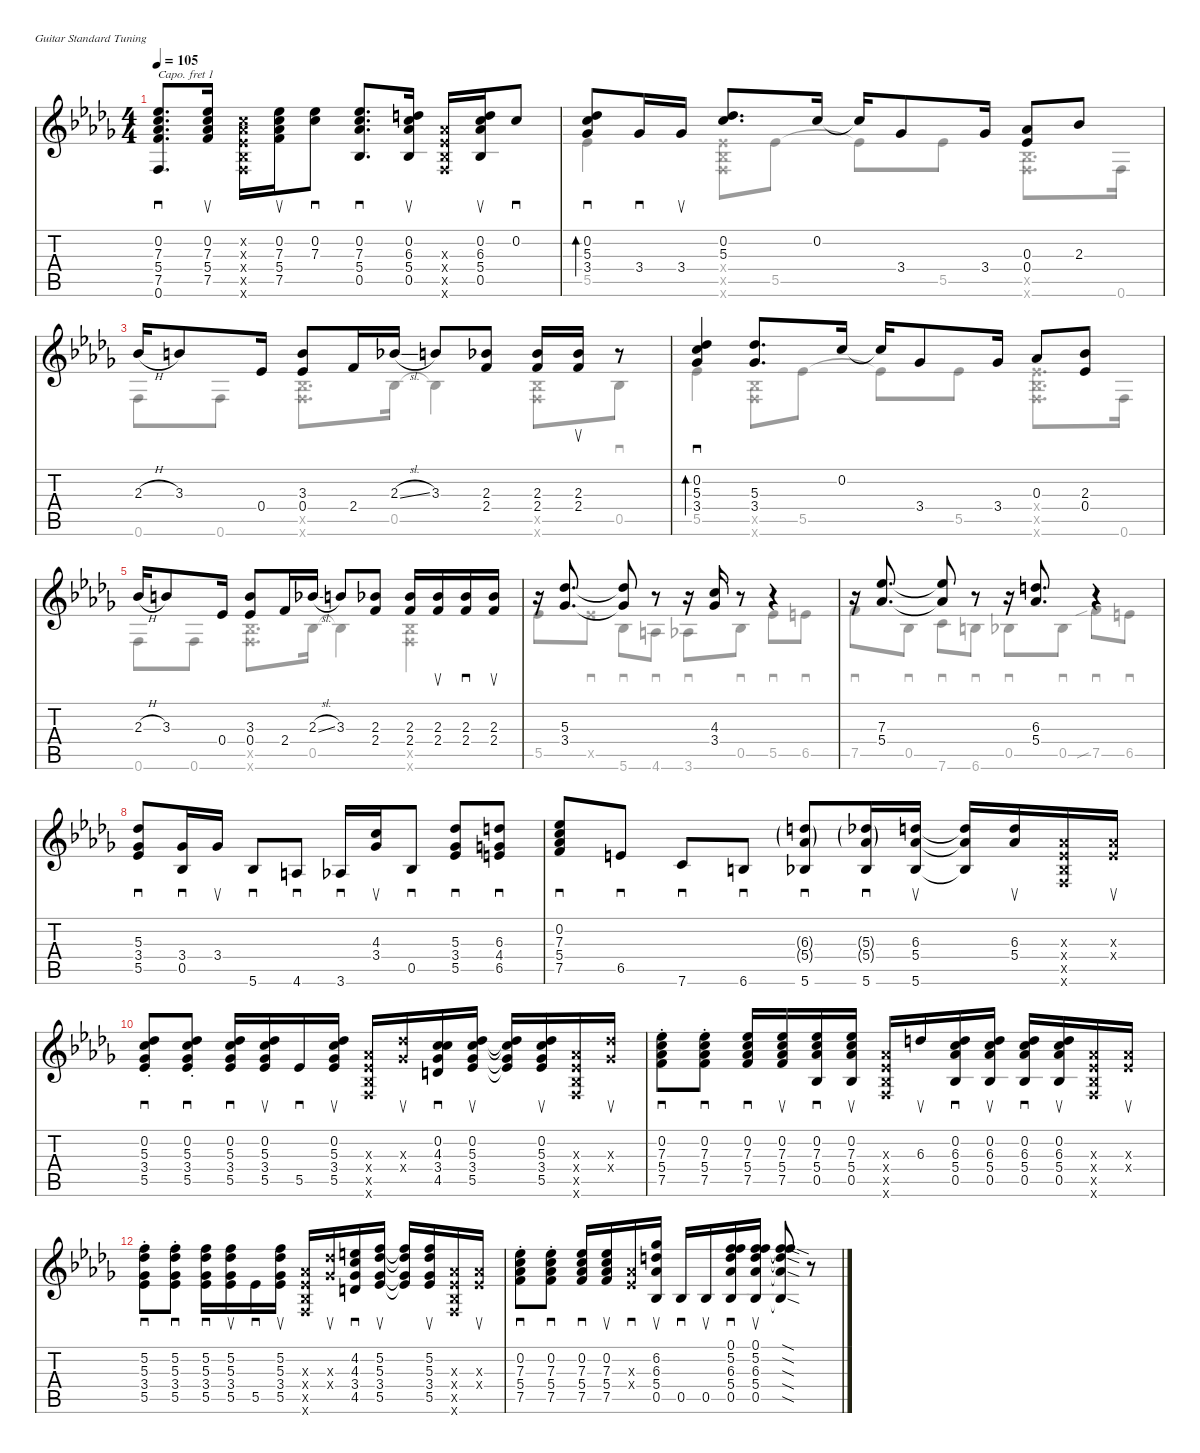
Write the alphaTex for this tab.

\defaultSystemsLayout 4
\hideDynamics
\bracketExtendMode nobrackets
\singleTrackTrackNamePolicy hidden
\multiTrackTrackNamePolicy hidden
\otherSystemsTrackNameOrientation horizontal
\extendBarLines
\defaultBarNumberDisplay FirstOfSystem
\track ("Steel Guitar" "s.guit.") {instrument acousticguitarsteel}
\staff {score tabs}
\capo 1
\tuning (E4 B3 G3 D3 A2 E2)
\voice
\ts (4 4)
\tempo 105
\clef g2
\ks db
(0.2{acc forcenatural} 7.3{acc b} 5.4{acc b} 7.5{acc forcenatural} 0.6{acc forcenatural}).8{d sd dy mf beam Up} (0.2{acc forcenatural} 7.3{acc b} 5.4{acc b} 7.5{acc forcenatural}).16{su beam Up} (0.6{x acc forcenatural} 0.5{x acc b} 0.4{x acc b} 0.3{x acc b} 0.2{x acc forcenatural}).16{beam Down} (0.2{acc forcenatural} 7.3{acc b} 5.4{acc b} 7.5{acc forcenatural}).16{su beam Down} (0.2{acc forcenatural} 7.3{acc b}).8{sd beam Down} (0.2{acc forcenatural} 7.3{acc b} 5.4{acc b} 0.5{acc b}).8{d sd beam Up} (0.2{acc forcenatural} 6.3{acc forcenatural} 5.4{acc b} 0.5{acc b}).16{su beam Up} (0.6{x acc forcenatural} 0.5{x acc b} 0.4{x acc b} 0.3{x acc b}).16{beam Up} (0.2{acc forcenatural} 6.3{acc forcenatural} 5.4{acc b} 0.5{acc b}).16{su beam Up} 0.2{acc forcenatural}.8{sd beam Up} |
(0.2{acc forcenatural} 5.3{acc b} 3.4{acc b}).8{sd bd 30 beam Up} 3.4{acc b}.16{sd beam Up} 3.4{acc b}.16{su beam Up} (0.2{acc forcenatural} 5.3{acc b}).8{d beam Up} 0.2{acc forcenatural}.16{beam Up} 0.2{t acc forcenatural}.16{beam Up} 3.4{acc b}.8{beam Up} 3.4{acc b}.16{beam Up} (0.3{acc b} 0.4{acc b}).8{beam Up} 2.3{acc b}.8{beam Up} |
2.3{h acc b}.16{beam Up} 3.3{acc forcenatural}.8{beam Up} 0.4{acc b}.16{beam Up} (3.3{acc forcenatural} 0.4{acc b}).8{beam Up} 2.4{acc forcenatural}.16{beam Up} 2.3{sl acc b}.16{beam Up} 3.3{acc forcenatural}.8{beam Up} (2.3{acc b} 2.4{acc forcenatural}).8{beam Up} (2.3{acc b} 2.4{acc forcenatural}).16{beam Up} (2.3{acc b} 2.4{acc forcenatural}).16{su beam Up} r.8{beam Up} |
(0.2{acc forcenatural} 5.3{acc b} 3.4{acc b}).4{sd bd 30 beam Up} (3.4{acc b} 5.3{acc b}).8{d beam Up} 0.2{acc forcenatural}.16{beam Up} 0.2{t acc forcenatural}.16{beam Up} 3.4{acc b}.8{beam Up} 3.4{acc b}.16{beam Up} 0.3{acc b}.8{beam Up} (2.3{acc b} 0.4{acc b}).8{beam Up} |
2.3{h acc b}.16{beam Up} 3.3{acc forcenatural}.8{beam Up} 0.4{acc b}.16{beam Up} (3.3{acc forcenatural} 0.4{acc b}).8{beam Up} 2.4{acc forcenatural}.16{beam Up} 2.3{sl acc b}.16{beam Up} 3.3{acc forcenatural}.8{beam Up} (2.3{acc b} 2.4{acc forcenatural}).8{beam Up} (2.3{acc b} 2.4{acc forcenatural}).16{beam Up} (2.3{acc b} 2.4{acc forcenatural}).16{su beam Up} (2.3{acc b} 2.4{acc forcenatural}).16{sd beam Up} (2.3{acc b} 2.4{acc forcenatural}).16{su beam Up} |
r.16{beam Up} (5.3{acc b} 3.4{acc b}).8{d beam Up} (5.3{t acc b} 3.4{t acc b}).8{beam Up} r.8{beam Up} r.16{beam Up} (4.3{acc forcenatural} 3.4{acc b}).16{beam Up} r.8{beam Up} r.4{beam Up} |
r.16{beam Up} (7.3{acc b} 5.4{acc b}).8{d beam Up} (7.3{t acc b} 5.4{t acc b}).8{beam Up} r.8{beam Up} r.16{beam Up} (6.3{acc forcenatural} 5.4{acc b}).8{d beam Up} r.4{beam Up} |
(5.5{acc b} 3.4{acc b} 5.3{acc b}).8{sd beam Up} (0.5{acc b} 3.4{acc b}).16{sd beam Up} 3.4{acc b}.16{su beam Up} 5.6{acc b}.8{sd beam Up} 4.6{acc forcenatural}.8{sd beam Up} 3.6{acc b}.16{sd beam Up} (4.3{acc forcenatural} 3.4{acc b}).16{su beam Up} 0.5{acc b}.8{sd beam Up} (5.5{acc b} 5.3{acc b} 3.4{acc b}).8{sd beam Up} (6.5{acc forcenatural} 6.3{acc forcenatural} 4.4{acc forcenatural}).8{sd beam Up} |
(7.5{acc forcenatural} 5.4{acc b} 7.3{acc b} 0.2{acc forcenatural}).8{sd beam Up} 6.5{acc forcenatural}.8{sd beam Up} 7.6{acc forcenatural}.8{sd beam Up} 6.6{acc forcenatural}.8{sd beam Up} (5.6{acc b} 5.4{g acc b} 6.3{g acc forcenatural}).8{sd beam Up} (5.3{g acc b} 5.4{g acc b} 5.6{acc b}).16{sd beam Up} (6.3{acc forcenatural} 5.4{acc b} 5.6{acc b}).16{su beam Up} (6.3{t acc forcenatural} 5.4{t acc b} 5.6{t acc b}).16{beam Up} (6.3{acc forcenatural} 5.4{acc b}).16{su beam Up} (0.3{x acc b} 1.4{x acc forcenatural} 0.5{x acc b} 0.6{x acc forcenatural}).16{beam Up} (1.4{x acc forcenatural} 0.3{x acc b}).16{su beam Up} |
(0.2{st acc forcenatural} 5.3{st acc b} 3.4{st acc b} 5.5{st acc b}).8{sd beam Up} (0.2{st acc forcenatural} 5.3{st acc b} 3.4{st acc b} 5.5{st acc b}).8{sd beam Up} (0.2{acc forcenatural} 5.3{acc b} 3.4{acc b} 5.5{acc b}).16{sd beam Up} (0.2{acc forcenatural} 5.3{acc b} 3.4{acc b} 5.5{acc b}).16{su beam Up} 5.5{acc b}.16{sd beam Up} (0.2{acc forcenatural} 5.3{acc b} 3.4{acc b} 5.5{acc b}).16{su beam Up} (0.6{x acc forcenatural} 0.5{x acc b} 0.3{x acc b} 0.4{x acc b}).16{beam Up} (5.3{x acc b} 3.4{x acc b}).16{su beam Up} (0.2{acc forcenatural} 4.3{acc forcenatural} 3.4{acc b} 4.5{acc forcenatural}).16{sd beam Up} (0.2{acc forcenatural} 5.3{acc b} 3.4{acc b} 5.5{acc b}).16{su beam Up} (0.2{t acc forcenatural} 5.3{t acc b} 3.4{t acc b} 5.5{t acc b}).16{beam Up} (0.2{acc forcenatural} 5.3{acc b} 3.4{acc b} 5.5{acc b}).16{su beam Up} (0.6{x acc forcenatural} 0.5{x acc b} 0.3{x acc b} 0.4{x acc b}).16{beam Up} (5.3{x acc b} 3.4{x acc b}).16{su beam Up} |
(0.2{st acc forcenatural} 7.3{st acc b} 5.4{st acc b} 7.5{st acc forcenatural}).8{sd beam Down} (0.2{st acc forcenatural} 7.3{st acc b} 5.4{st acc b} 7.5{st acc forcenatural}).8{sd beam Down} (0.2{acc forcenatural} 7.3{acc b} 5.4{acc b} 7.5{acc forcenatural}).16{sd beam Up} (0.2{acc forcenatural} 7.3{acc b} 5.4{acc b} 7.5{acc forcenatural}).16{su beam Up} (0.2{acc forcenatural} 7.3{acc b} 5.4{acc b} 0.5{acc b}).16{sd beam Up} (0.2{acc forcenatural} 7.3{acc b} 5.4{acc b} 0.5{acc b}).16{su beam Up} (0.6{x acc forcenatural} 0.5{x acc b} 0.4{x acc b} 0.3{x acc b}).16{beam Up} 6.3{acc forcenatural}.16{su beam Up} (6.3{acc forcenatural} 5.4{acc b} 0.5{acc b} 0.2{acc forcenatural}).16{sd beam Up} (6.3{acc forcenatural} 5.4{acc b} 0.5{acc b} 0.2{acc forcenatural}).16{su beam Up} (6.3{acc forcenatural} 5.4{acc b} 0.5{acc b} 0.2{acc forcenatural}).16{sd beam Up} (6.3{acc forcenatural} 5.4{acc b} 0.5{acc b} 0.2{acc forcenatural}).16{su beam Up} (0.6{x acc forcenatural} 0.5{x acc b} 0.4{x acc b} 0.3{x acc b}).16{beam Up} (0.3{x acc b} 0.4{x acc b}).16{su beam Up} |
(5.2{st acc forcenatural} 5.3{st acc b} 3.4{st acc b} 5.5{st acc b}).8{sd beam Down} (5.2{st acc forcenatural} 5.3{st acc b} 3.4{st acc b} 5.5{st acc b}).8{sd beam Down} (5.2{acc forcenatural} 5.3{acc b} 3.4{acc b} 5.5{acc b}).16{sd beam Down} (5.2{acc forcenatural} 5.3{acc b} 3.4{acc b} 5.5{acc b}).16{su beam Down} 5.5{acc b}.16{sd beam Down} (5.2{acc forcenatural} 5.3{acc b} 3.4{acc b} 5.5{acc b}).16{su beam Down} (0.3{x acc b} 0.4{x acc b} 0.5{x acc b} 0.6{x acc forcenatural}).16{beam Up} (5.3{x acc b} 3.4{x acc b}).16{su beam Up} (4.2{acc forcenatural} 4.3{acc forcenatural} 3.4{acc b} 4.5{acc forcenatural}).16{sd beam Up} (5.2{acc forcenatural} 5.3{acc b} 3.4{acc b} 5.5{acc b}).16{su beam Up} (5.2{t acc forcenatural} 5.3{t acc b} 3.4{t acc b} 5.5{t acc b}).16{beam Up} (5.2{acc forcenatural} 5.3{acc b} 3.4{acc b} 5.5{acc b}).16{su beam Up} (0.3{x acc b} 0.4{x acc b} 0.5{x acc b} 0.6{x acc forcenatural}).16{beam Up} (0.3{x acc b} 0.4{x acc b}).16{su beam Up} |
(0.2{st acc forcenatural} 7.3{st acc b} 5.4{st acc b} 7.5{st acc forcenatural}).8{sd beam Down} (0.2{st acc forcenatural} 7.3{st acc b} 5.4{st acc b} 7.5{st acc forcenatural}).8{sd beam Down} (0.2{acc forcenatural} 7.3{acc b} 5.4{acc b} 7.5{acc forcenatural}).16{sd beam Up} (0.2{acc forcenatural} 7.3{acc b} 5.4{acc b} 7.5{acc forcenatural}).16{su beam Up} (0.3{x acc b} 0.4{x acc b}).16{sd beam Up} (6.2{acc b} 6.3{acc forcenatural} 5.4{acc b} 0.5{acc b}).16{su beam Up} 0.5{acc b}.16{sd beam Up} 0.5{acc b}.16{su beam Up} (6.3{acc forcenatural} 5.4{acc b} 0.5{acc b} 5.2{acc forcenatural} 0.1{acc forcenatural}).16{sd beam Up} (6.3{acc forcenatural} 5.4{acc b} 0.5{acc b} 5.2{acc forcenatural} 0.1{acc forcenatural}).16{su beam Up} (6.3{sod t acc forcenatural} 5.4{sod t acc b} 0.5{sod t acc b} 5.2{sod t acc forcenatural} 0.1{sod t acc forcenatural}).8{beam Up} r.8{beam Up}
\voice
\clef g2
\ottava regular
\simile none
\ks db
|
|
|
|
|
|
|
|
|
|
|
|
\voice
\clef g2
\ottava regular
\simile none
\ks db
|
5.5{acc b}.4{beam Down} (0.4{x acc b} 0.5{x acc b} 0.6{x acc forcenatural}).8{beam Down} 5.5{acc b}.8{beam Down} 5.5{t acc b}.8{beam Down} 5.5{acc b}.8{beam Down} (0.5{x acc b} 0.6{x acc forcenatural}).8{d beam Down} 0.6{acc forcenatural}.16{beam Down} |
0.6{acc forcenatural}.8{beam Down} 0.6{acc forcenatural}.8{beam Down} (0.6{x acc forcenatural} 0.5{x acc b}).8{d beam Down} 0.5{acc b}.16{beam Down} 0.5{t acc b}.4{beam Down} (0.5{x acc b} 0.6{x acc forcenatural}).8{beam Down} 0.5{acc b}.8{sd beam Down} |
5.5{acc b}.4{beam Down} (0.5{x acc b} 0.6{x acc forcenatural}).8{beam Down} 5.5{acc b}.8{beam Down} 5.5{t acc b}.8{beam Down} 5.5{acc b}.8{beam Down} (0.4{x acc b} 0.5{x acc b} 0.6{x acc forcenatural}).8{d beam Down} 0.6{acc forcenatural}.16{beam Down} |
0.6{acc forcenatural}.8{beam Down} 0.6{acc forcenatural}.8{beam Down} (0.6{x acc forcenatural} 0.5{x acc b}).8{d beam Down} 0.5{acc b}.16{beam Down} 0.5{t acc b}.4{beam Down} (0.5{x acc b} 0.6{x acc forcenatural}).4{beam Down} |
5.5{acc b}.8{beam Down} 5.5{x acc b}.8{sd beam Down} 5.6{acc b}.8{sd beam Down} 4.6{acc forcenatural}.8{sd beam Down} 3.6{acc b}.8{sd beam Down} 0.5{acc b}.8{sd beam Down} 5.5{acc b}.8{sd beam Down} 6.5{acc forcenatural}.8{sd beam Down} |
7.5{acc forcenatural}.8{sd beam Down} 0.5{acc b}.8{sd beam Down} 7.6{acc forcenatural}.8{sd beam Down} 6.6{acc forcenatural}.8{sd beam Down} 0.5{acc b}.8{sd beam Down} 0.5{acc b}.8{sd beam Down} 7.5{sib acc forcenatural}.8{sd beam Down} 6.5{acc forcenatural}.8{sd beam Down} |
|
|
|
|
|
